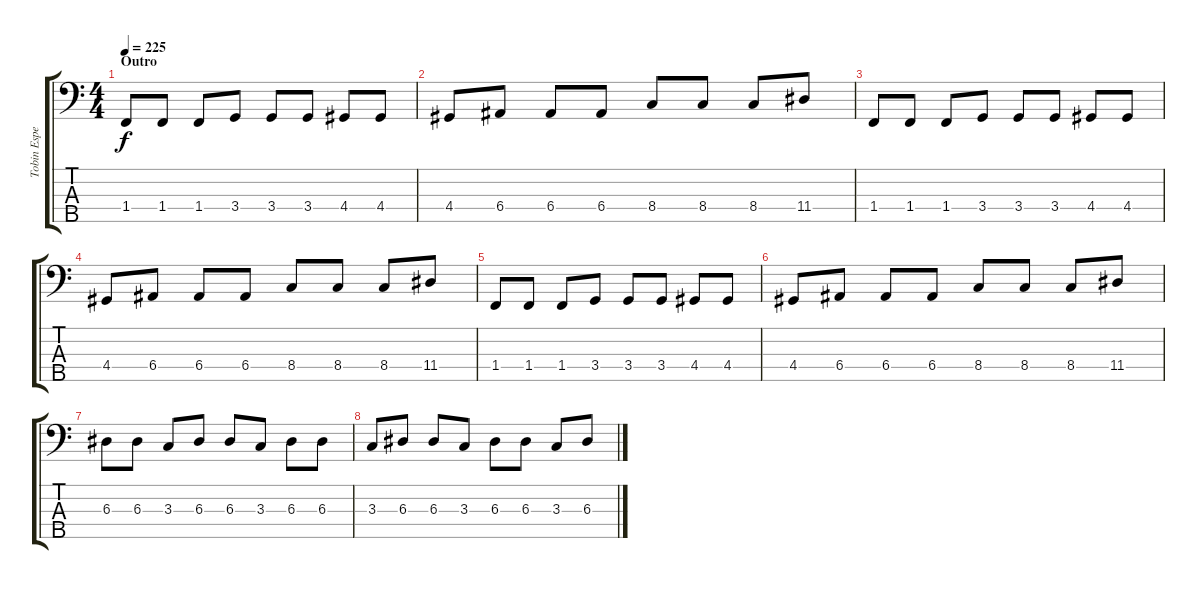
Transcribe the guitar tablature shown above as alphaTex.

\track ("Tobin Esperance" "Tobin Espe") {instrument electricbassfinger}
\staff {score tabs}
\tuning (G2 D2 A1 E1 B0) {hide}
\ts (4 4)
\section ("" "Outro")
\tempo 225
\clef f4
\ks c
1.4.8{dy f} 1.4.8 1.4.8 3.4.8 3.4.8 3.4.8 4.4.8 4.4.8 |
4.4.8 6.4.8 6.4.8 6.4.8 8.4.8 8.4.8 8.4.8 11.4.8 |
1.4.8 1.4.8 1.4.8 3.4.8 3.4.8 3.4.8 4.4.8 4.4.8 |
4.4.8 6.4.8 6.4.8 6.4.8 8.4.8 8.4.8 8.4.8 11.4.8 |
1.4.8 1.4.8 1.4.8 3.4.8 3.4.8 3.4.8 4.4.8 4.4.8 |
4.4.8 6.4.8 6.4.8 6.4.8 8.4.8 8.4.8 8.4.8 11.4.8 |
6.3.8 6.3.8 3.3.8 6.3.8 6.3.8 3.3.8 6.3.8 6.3.8 |
3.3.8 6.3.8 6.3.8 3.3.8 6.3.8 6.3.8 3.3.8 6.3.8
